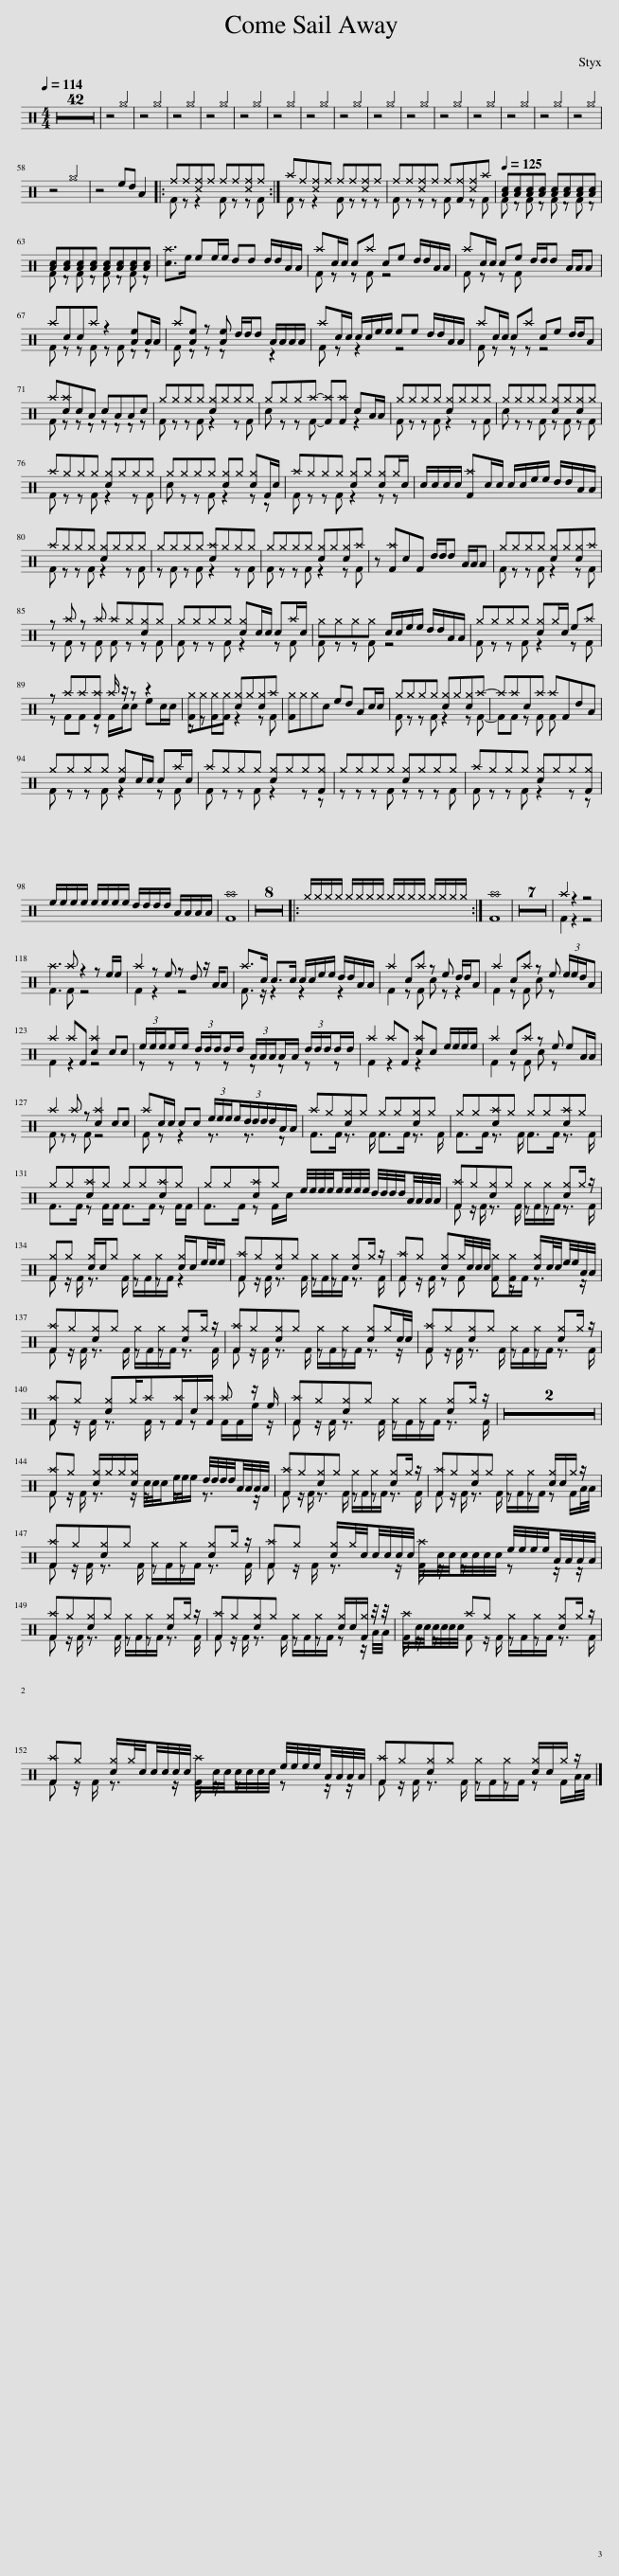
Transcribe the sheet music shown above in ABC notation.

X:1
%%score ( 1 2 )
L:1/8
Q:1/4=114
M:4/4
I:linebreak $
K:C
V:1 perc
K:none
V:2 perc
K:none
V:1
 z8 | z8 | z8 | z8 | z8 | %5
 z8 | z8 | z8 | z8 | z8 | %10
 z8 | z8 | z8 | z8 | z8 | %15
 z8 | z8 | z8 | z8 | z8 | %20
 z8 | z8 | z8 | z8 | z8 | %25
 z8 | z8 | z8 | z8 | z8 | %30
 z8 | z8 | z8 | z8 | z8 | %35
 z8 | z8 | z8 | z8 | z8 | %40
 z8 | z8 | z4 ^g4 | z4 ^g4 | z4 ^g4 | %45
 z4 ^g4 | z4 ^g4 | z4 ^g4 | z4 ^g4 | z4 ^g4 | %50
 z4 ^g4 | z4 ^g4 | z4 ^g4 | z4 ^g4 | z4 ^g4 | %55
 z4 ^g4 | z4 ^g4 |$ z4 ^g4 | z4 ed A2 |: ^f^f[^c^f]^f ^f^f[^c^f]^f :| %60
 ^a^f[^c^f]^f ^f^f[^c^f]^f | ^f^f[^c^f]^f ^f[F^f][^c^f]^a |[Q:1/4=125] [Ac][Ac][Ac][Ac] [Ac][Ac][Ac][Ac] |$ [Ac][Ac][Ac][Ac] [Ac][Ac][Ac][Ac] | [c^a]>e ee/e/ dd d/d/A/A/ | %65
 ^ac/c/ c^a ce d/d/A/A/ | ^ac/c/ ce d/d/d A/A/A |$ ^acc^a z2 [Ae]A/A/ | ^a[Ae] z [Ae] d/d/d A/A/A/A/ | ^ac/c/ c/c/e/e/ ee d/d/A/A/ | %70
 ^ac/c/ c^a ce d/d/A |$ ^a[c^a]cA cAAc | ^g^g^g^g [c^g]^g^g^g | ^g^g^g^a- [F^a][F^a] cA/A/ | ^g^g^g^g [c^g]^g^g^g | %75
 ^g^g^g^g [c^g]^g[c^g]^g |$ ^a^g^g^g [c^g]^g^g^g | ^g^g^g^g [c^g]^g [c^g]F/c/ | ^a^g^g^g [c^g]^g [c^g]^g/c/ | c/c/c/c/ [F^a]c/c/ c/c/e/e/ d/d/A/A/ |$ %80
 ^a^g^g^g [c^g]^g^g^g | ^g^g^g^g [c^a]^g^g^g | ^g^g^g^g [c^g]^g[c^g]^a | z [F^a]cF d/d/d A/A/A | ^g^g^g^g [c^g]^g[c^g]^a |$ %85
 z ^a z ^a ^a^g[c^g]^g | ^g^g^g^g [c^g]c/c/ c^a/c/ | ^g^g^g^g c/c/e/e/ d/d/A/A/ | ^g^g^g^g [c^g]^g/c/ e^a |$ z ^a^a[F^a] ^a/ z/ z z2 | %90
 [F^g]^g^g^g [c^g]^g[c^g]^a | [F^g]^g^gc ed Ac/c/ | ^g^g^g^g [c^g]^g[c^g]^a- | ^a^ac^a ^aFdA |$ ^g^g^g^g [c^g]c/c/ c^a/c/ | %95
 ^a^g^g^g [c^g]^g^g[F^g] | ^g^g^g^g [c^g]^g^g^g | ^a^g^g^g [c^g]^g^g[F^g] |$ e/e/e/e/ e/e/e/e/ d/d/d/d/ A/A/A/A/ | ^a8 | %100
 z8 | z8 | z8 | z8 | z8 | %105
 z8 | z8 | z8 |: ^g/^g/^g/^g/ ^g/^g/^g/^g/ ^g/^g/^g/^g/ ^g/^g/^g/^g/ :| ^a8 | %110
 z8 | z8 | z8 | z8 | z8 | %115
 z8 | z8 | ^a2 z2 z4 |$ ^a3 ^a z2 z e/e/ | ^a2 z e z d z/ A/A | %120
 ^a>c c>c c/c/e/e/ d/d/A/A/ | ^a2 c^a z e d/d/A | ^a2 c^a z e (3e/e/d/A |$ ^a2 ^aF [c^a]2 cc | (3e/e/e/e/e/ (3d/d/d/d/d/ (3A/A/A/A/A/ (3d/d/d/d/d/ | %125
 ^a2 ^aF [c^a]c e/e/e/e/ | ^a2 c^a z e eA/A/ |$ ^a2 ^a z [c^a]2 cc | ^ac/c/ cc (3e/e/e/e/(3d/d/d/d/A/A/ | ^a^g[c^g]^g ^g^g[c^g]^g | %130
 ^g^g[c^a]^g ^g^g[c^a]^g |$ ^g^g[c^a]^g ^g^g[c^a]^g | ^g^g[c^a]^g e/4e/4e/4e/4e/4e/4e/4e/4 d/4d/4d/4d/4A/4A/4A/4A/4 | [F^a]^g[c^g]^g ^g/F/^g/F/ [c^g]^g/ z/ |$ [F^g]^g [c^g]/c/^g ^g/F/^g/F/ [c^g]/c/e/4e/4e/ | %135
 [F^a]^g[c^g]^g ^g/F/^g/F/ [c^g]^g/ z/ | [F^a]^g [c^g]^g/4c/4c/4c/4 ^g[F^g]/F/ [c^g]/c/4c/4e/4e/4A/4A/4 |$ [F^a]^g[c^g]^g ^g/F/^g/F/ [c^g]^g/ z/ | [F^a]^g[c^g]^g ^g/F/^g/F/ [c^g]^g/c/4c/4 | [F^a]^g[c^g]^g ^g/F/^g/F/ [c^g]^g/ z/ |$ %140
 [F^a]^g [c^g]^g/^a[F^a]/c/[F^a]/ ^a z/ e/ | [F^a]^g[c^g]^g ^g/F/^g/F/ [c^g]^g/ z/ | z8 | z8 |$ [F^a]^g [c^g]/^g/^g/[c^g]/ c/4c/4c/e/4e/4e/ d/4d/4d/4d/4A/4A/4A/4A/4 | %145
 [F^a]^g[c^g]^g ^g/F/^g/F/ [c^g]^g/ z/ | [F^a]^g[c^g]^g ^g/F/^g/F/ [c^g]/c/^g/ z/ |$ [F^a]^g[c^g]^g ^g/F/^g/F/ [c^g]^g/ z/ | [F^a]^g [c^g]/^g/4c/4c/4c/4c/4c/4 ^a/c/4c/4c/4c/4c/4c/4 e/4e/4e/4e/4A/4A/4A/4A/4 |$ [F^a]^g[c^g]^g ^g/F/^g/F/ [c^g]^g/ z/ | %150
 [F^a]^g[c^g]^g ^g/F/^g/F/ [c^g]/c/[F^g]/ z/4 z/4 | ^a/c/4c/4c/4c/4c/4c/4 ^a^g ^g/F/^g/F/ [c^g]^g/ z/ |$ [F^a]^g [c^g]/^g/4c/4c/4c/4c/4c/4 ^a/c/4c/4c/4c/4c/4c/4 e/4e/4e/4e/4A/4A/4A/4A/4 | [F^a]^g[c^g]^g ^g/F/^g/F/ [c^g]/c/^g/ z/ |] %154
V:2
 x8 | x8 | x8 | x8 | x8 | %5
 x8 | x8 | x8 | x8 | x8 | %10
 x8 | x8 | x8 | x8 | x8 | %15
 x8 | x8 | x8 | x8 | x8 | %20
 x8 | x8 | x8 | x8 | x8 | %25
 x8 | x8 | x8 | x8 | x8 | %30
 x8 | x8 | x8 | x8 | x8 | %35
 x8 | x8 | x8 | x8 | x8 | %40
 x8 | x8 | x8 | x8 | x8 | %45
 x8 | x8 | x8 | x8 | x8 | %50
 x8 | x8 | x8 | x8 | x8 | %55
 x8 | x8 |$ x8 | x8 |: F z z2 F z z F :| %60
 F z z2 F z z z | F z z z F x z F | F z F z F z F z |$ F z F z F z F z | x8 | %65
 F z z F z4 | F z z F x4 |$ F z z F z F z z | F z z z x2 z2 | F z z2 z4 | %70
 F z z z z4 |$ F z z z z z z z | F z z F z2 z F | c z z F- x2 z2 | F z z F z2 z F | %75
 c z z F z F z F |$ F z z F z2 z F | c z z F z2 z z | F z z F z2 z z | x8 |$ %80
 F z z F z2 z F | z F z F z2 z F | F z z F z2 z F | x8 | F z z F z2 z F |$ %85
 z F z F F z z F | F z z F z2 z F | F z z F z4 | F z z F z2 z F |$ z FF z F/c/c ec/c/ | %90
 z z FF z2 z F | x8 | F z z F z2 z F- | FF z F F x3 |$ F z z F z2 z F | %95
 F z z F z2 z z | z z z F z z z F | F z z F z2 z z |$ x8 | F8 | %100
 z8 | x8 | x8 | x8 | x8 | %105
 x8 | x8 | x8 |: x8 :| F8 | %110
 x8 | x8 | x8 | x8 | x8 | %115
 x8 | x8 | F2 z2 z4 |$ F3 F z4 | F2 z2 z4 | %120
 F3/2 z/ z2 z2 z2 | F2 z F c z z2 | F2 z F c z x2 |$ F2 z2 z4 | z z z z z z z z | %125
 F2 z2 z2 x2 | F2 z F c z x2 |$ F z z F z4 | F z z2 z3/2 z3/2 z | F>F z3/2 F/ F>F z3/2 F/ | %130
 F>F z3/2 F/ F>F z3/2 F/ |$ F>F z F/F/ F>F z F/F/ | F>F z F/c/ x4 | F z/ F/ z3/2 F/ z z z3/2 F/ |$ F z/ F/ z3/2 F/ z z z2 | %135
 F z/ F/ z3/2 F/ z z z3/2 F/ | F z/ F/ z F F z z3/2 z/ |$ F z/ F/ z3/2 F/ z z z3/2 F/ | F z/ F/ z3/2 F/ z z z3/2 z/ | F z/ F/ z3/2 F/ z z z3/2 F/ |$ %140
 F z/ F/ z3/2 F/ z z F/F/e/ z/ | F z/ F/ z3/2 F/ z z z3/2 F/ | x8 | x8 |$ F z/ F/ z3/2 z/ z z z3/2 z/ | %145
 F z/ F/ z3/2 F/ z z z3/2 F/ | F z/ F/ z3/2 F/ z z z F/A/4A/4 |$ F z/ F/ z3/2 F/ z z z3/2 F/ | F z/ F/ z3/2 z/ F/ z/ z z z/ z/ |$ F z/ F/ z3/2 F/ z z z3/2 F/ | %150
 F z/ F/ z3/2 F/ z z z z/ A/4A/4 | F/ z/ z F z/ F/ z z z3/2 F/ |$ F z/ F/ z3/2 z/ F/ z/ z z z/ z/ | F z/ F/ z3/2 F/ z z z F/A/4A/4 |] %154
